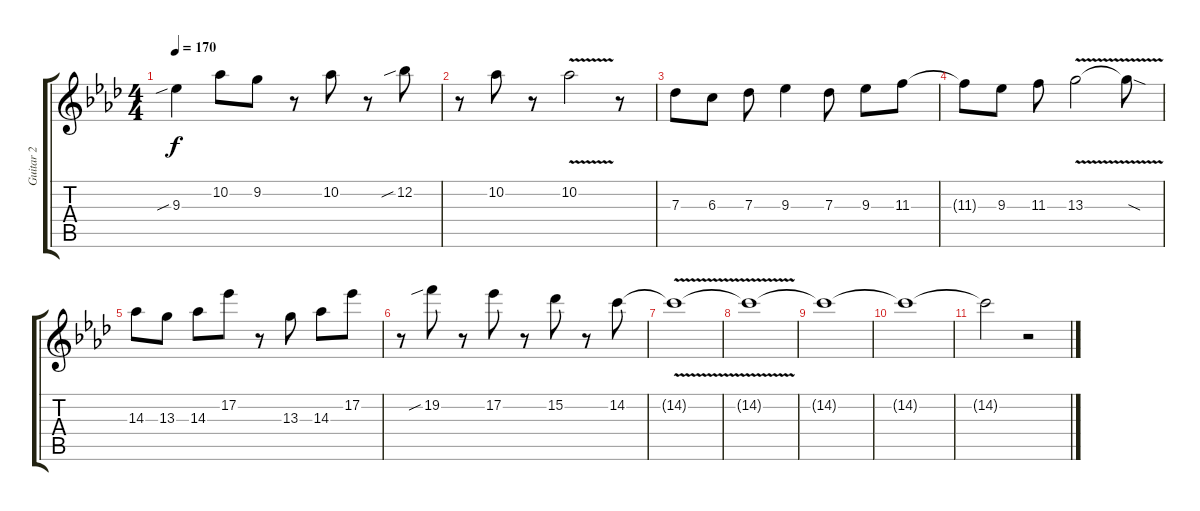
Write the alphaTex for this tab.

\track ("Guitar 2" "Guitar 2") {instrument distortionguitar}
\staff {score tabs}
\tuning (Eb4 Bb3 Gb3 Db3 Ab2 Eb2) {hide}
\ts (4 4)
\tempo 170
\clef g2
\ks ab
9.3{sib}.4{dy f} 10.2.8 9.2.8 r.8 10.2.8 r.8 12.2{sib}.8 |
r.8 10.2.8 r.8 10.2{v}.2 r.8 |
7.3.8 6.3.8 7.3.8 9.3.4 7.3.8 9.3.8 11.3.8 |
11.3{t}.8 9.3.8 11.3.8 13.3{v}.2 13.3{sod t}.8 |
14.3.8 13.3.8 14.3.8 17.2.8 r.8 13.3.8 14.3.8 17.2.8 |
r.8 19.2{sib}.8 r.8 17.2.8 r.8 15.2.8 r.8 14.2.8 |
14.2{v t}.1 |
14.2{t}.1 |
14.2{t}.1 |
14.2{t}.1 |
14.2{t}.2 r.2
